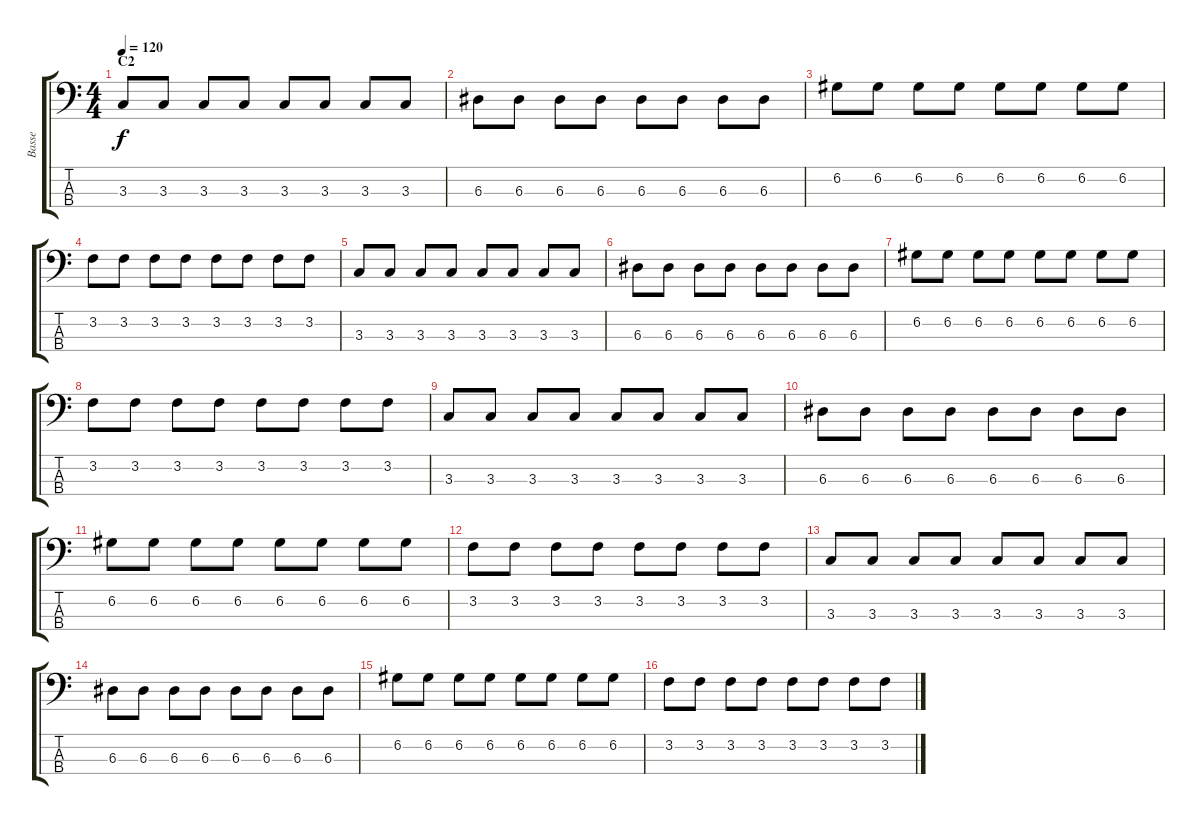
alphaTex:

\track ("Basse" "Basse") {instrument electricbassfinger}
\staff {score tabs}
\tuning (G2 D2 A1 E1) {hide}
\ts (4 4)
\section ("" "C2")
\tempo 120
\clef f4
\ks c
3.3.8{dy f} 3.3.8 3.3.8 3.3.8 3.3.8 3.3.8 3.3.8 3.3.8 |
6.3.8 6.3.8 6.3.8 6.3.8 6.3.8 6.3.8 6.3.8 6.3.8 |
6.2.8 6.2.8 6.2.8 6.2.8 6.2.8 6.2.8 6.2.8 6.2.8 |
3.2.8 3.2.8 3.2.8 3.2.8 3.2.8 3.2.8 3.2.8 3.2.8 |
3.3.8 3.3.8 3.3.8 3.3.8 3.3.8 3.3.8 3.3.8 3.3.8 |
6.3.8 6.3.8 6.3.8 6.3.8 6.3.8 6.3.8 6.3.8 6.3.8 |
6.2.8 6.2.8 6.2.8 6.2.8 6.2.8 6.2.8 6.2.8 6.2.8 |
3.2.8 3.2.8 3.2.8 3.2.8 3.2.8 3.2.8 3.2.8 3.2.8 |
3.3.8 3.3.8 3.3.8 3.3.8 3.3.8 3.3.8 3.3.8 3.3.8 |
6.3.8 6.3.8 6.3.8 6.3.8 6.3.8 6.3.8 6.3.8 6.3.8 |
6.2.8 6.2.8 6.2.8 6.2.8 6.2.8 6.2.8 6.2.8 6.2.8 |
3.2.8 3.2.8 3.2.8 3.2.8 3.2.8 3.2.8 3.2.8 3.2.8 |
3.3.8 3.3.8 3.3.8 3.3.8 3.3.8 3.3.8 3.3.8 3.3.8 |
6.3.8 6.3.8 6.3.8 6.3.8 6.3.8 6.3.8 6.3.8 6.3.8 |
6.2.8 6.2.8 6.2.8 6.2.8 6.2.8 6.2.8 6.2.8 6.2.8 |
3.2.8 3.2.8 3.2.8 3.2.8 3.2.8 3.2.8 3.2.8 3.2.8
